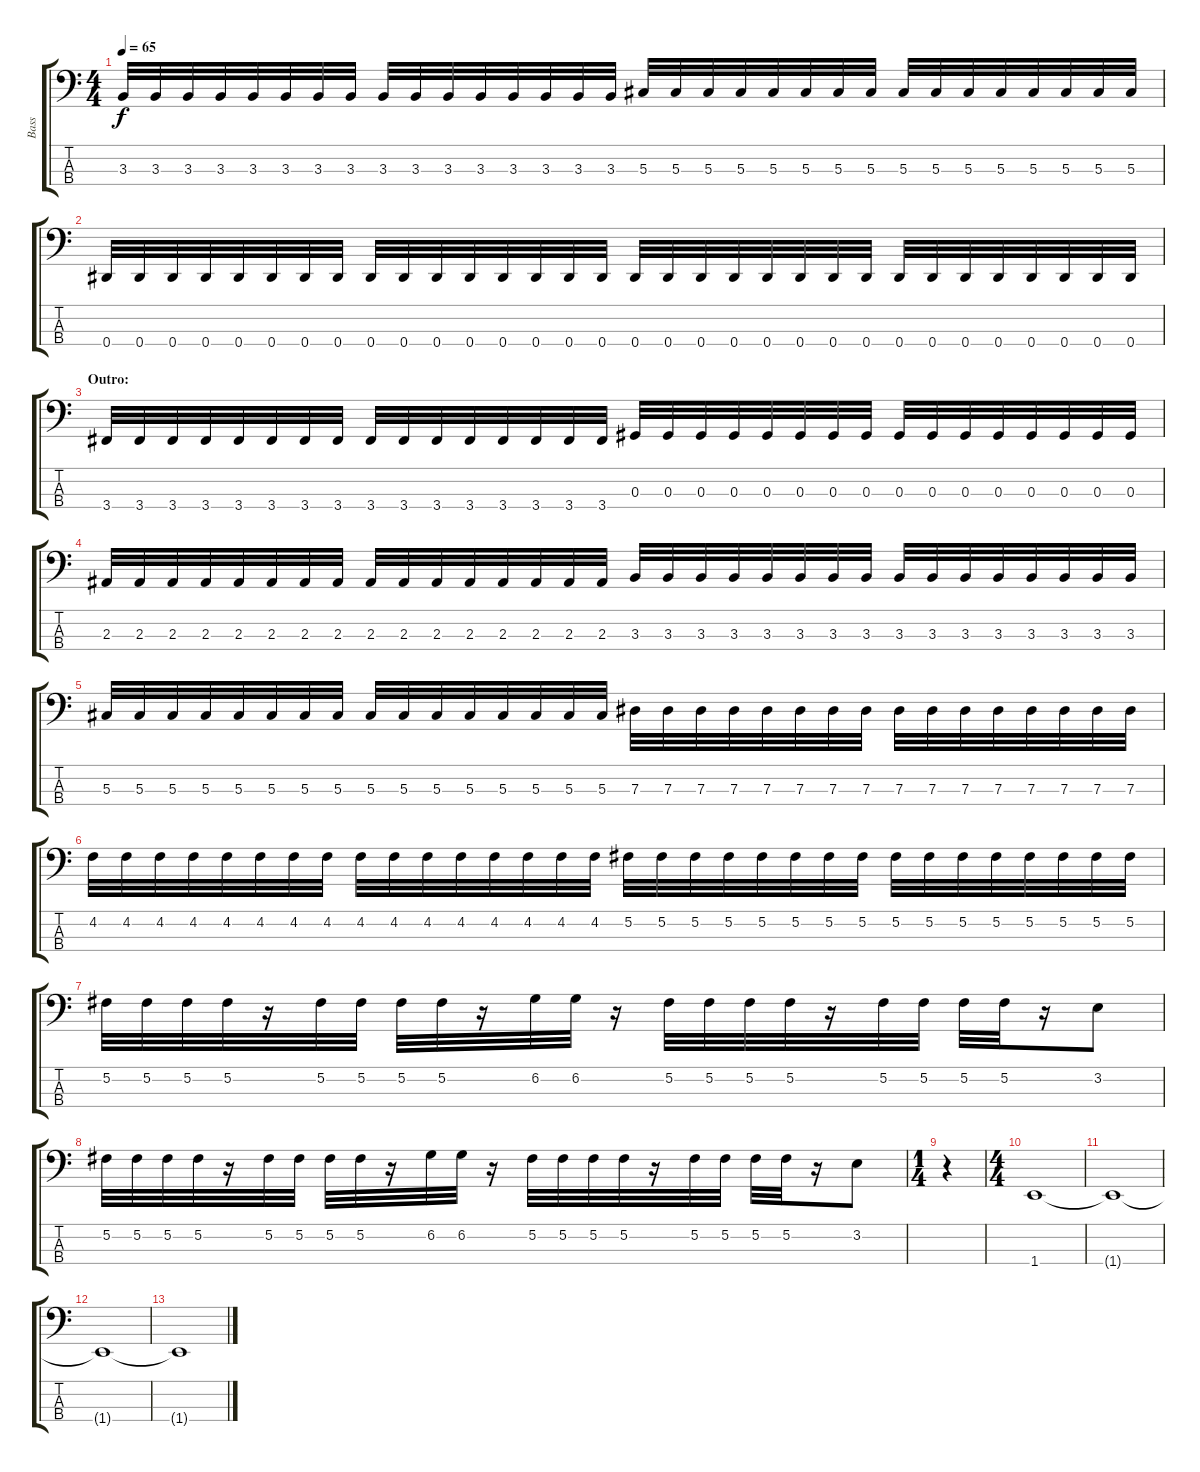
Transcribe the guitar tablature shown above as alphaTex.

\track ("Bass" "Bass") {instrument electricbassfinger}
\staff {score tabs}
\tuning (Gb2 Db2 Ab1 Eb1) {hide}
\ts (4 4)
\tempo 65
\clef f4
\ks c
3.3.32{dy f} 3.3.32 3.3.32 3.3.32 3.3.32 3.3.32 3.3.32 3.3.32 3.3.32 3.3.32 3.3.32 3.3.32 3.3.32 3.3.32 3.3.32 3.3.32 5.3.32 5.3.32 5.3.32 5.3.32 5.3.32 5.3.32 5.3.32 5.3.32 5.3.32 5.3.32 5.3.32 5.3.32 5.3.32 5.3.32 5.3.32 5.3.32 |
0.4.32 0.4.32 0.4.32 0.4.32 0.4.32 0.4.32 0.4.32 0.4.32 0.4.32 0.4.32 0.4.32 0.4.32 0.4.32 0.4.32 0.4.32 0.4.32 0.4.32 0.4.32 0.4.32 0.4.32 0.4.32 0.4.32 0.4.32 0.4.32 0.4.32 0.4.32 0.4.32 0.4.32 0.4.32 0.4.32 0.4.32 0.4.32 |
\section ("" "Outro:")
3.4.32 3.4.32 3.4.32 3.4.32 3.4.32 3.4.32 3.4.32 3.4.32 3.4.32 3.4.32 3.4.32 3.4.32 3.4.32 3.4.32 3.4.32 3.4.32 0.3.32 0.3.32 0.3.32 0.3.32 0.3.32 0.3.32 0.3.32 0.3.32 0.3.32 0.3.32 0.3.32 0.3.32 0.3.32 0.3.32 0.3.32 0.3.32 |
2.3.32 2.3.32 2.3.32 2.3.32 2.3.32 2.3.32 2.3.32 2.3.32 2.3.32 2.3.32 2.3.32 2.3.32 2.3.32 2.3.32 2.3.32 2.3.32 3.3.32 3.3.32 3.3.32 3.3.32 3.3.32 3.3.32 3.3.32 3.3.32 3.3.32 3.3.32 3.3.32 3.3.32 3.3.32 3.3.32 3.3.32 3.3.32 |
5.3.32 5.3.32 5.3.32 5.3.32 5.3.32 5.3.32 5.3.32 5.3.32 5.3.32 5.3.32 5.3.32 5.3.32 5.3.32 5.3.32 5.3.32 5.3.32 7.3.32 7.3.32 7.3.32 7.3.32 7.3.32 7.3.32 7.3.32 7.3.32 7.3.32 7.3.32 7.3.32 7.3.32 7.3.32 7.3.32 7.3.32 7.3.32 |
4.2.32 4.2.32 4.2.32 4.2.32 4.2.32 4.2.32 4.2.32 4.2.32 4.2.32 4.2.32 4.2.32 4.2.32 4.2.32 4.2.32 4.2.32 4.2.32 5.2.32 5.2.32 5.2.32 5.2.32 5.2.32 5.2.32 5.2.32 5.2.32 5.2.32 5.2.32 5.2.32 5.2.32 5.2.32 5.2.32 5.2.32 5.2.32 |
5.2.32 5.2.32 5.2.32 5.2.32 r.16 5.2.32 5.2.32 5.2.32 5.2.32 r.16 6.2.32 6.2.32 r.16 5.2.32 5.2.32 5.2.32 5.2.32 r.16 5.2.32 5.2.32 5.2.32 5.2.32 r.16 3.2.8 |
5.2.32 5.2.32 5.2.32 5.2.32 r.16 5.2.32 5.2.32 5.2.32 5.2.32 r.16 6.2.32 6.2.32 r.16 5.2.32 5.2.32 5.2.32 5.2.32 r.16 5.2.32 5.2.32 5.2.32 5.2.32 r.16 3.2.8 |
\ts (1 4)
r.4 |
\ts (4 4)
1.4.1 |
1.4{t}.1 |
1.4{t}.1 |
1.4{t}.1
